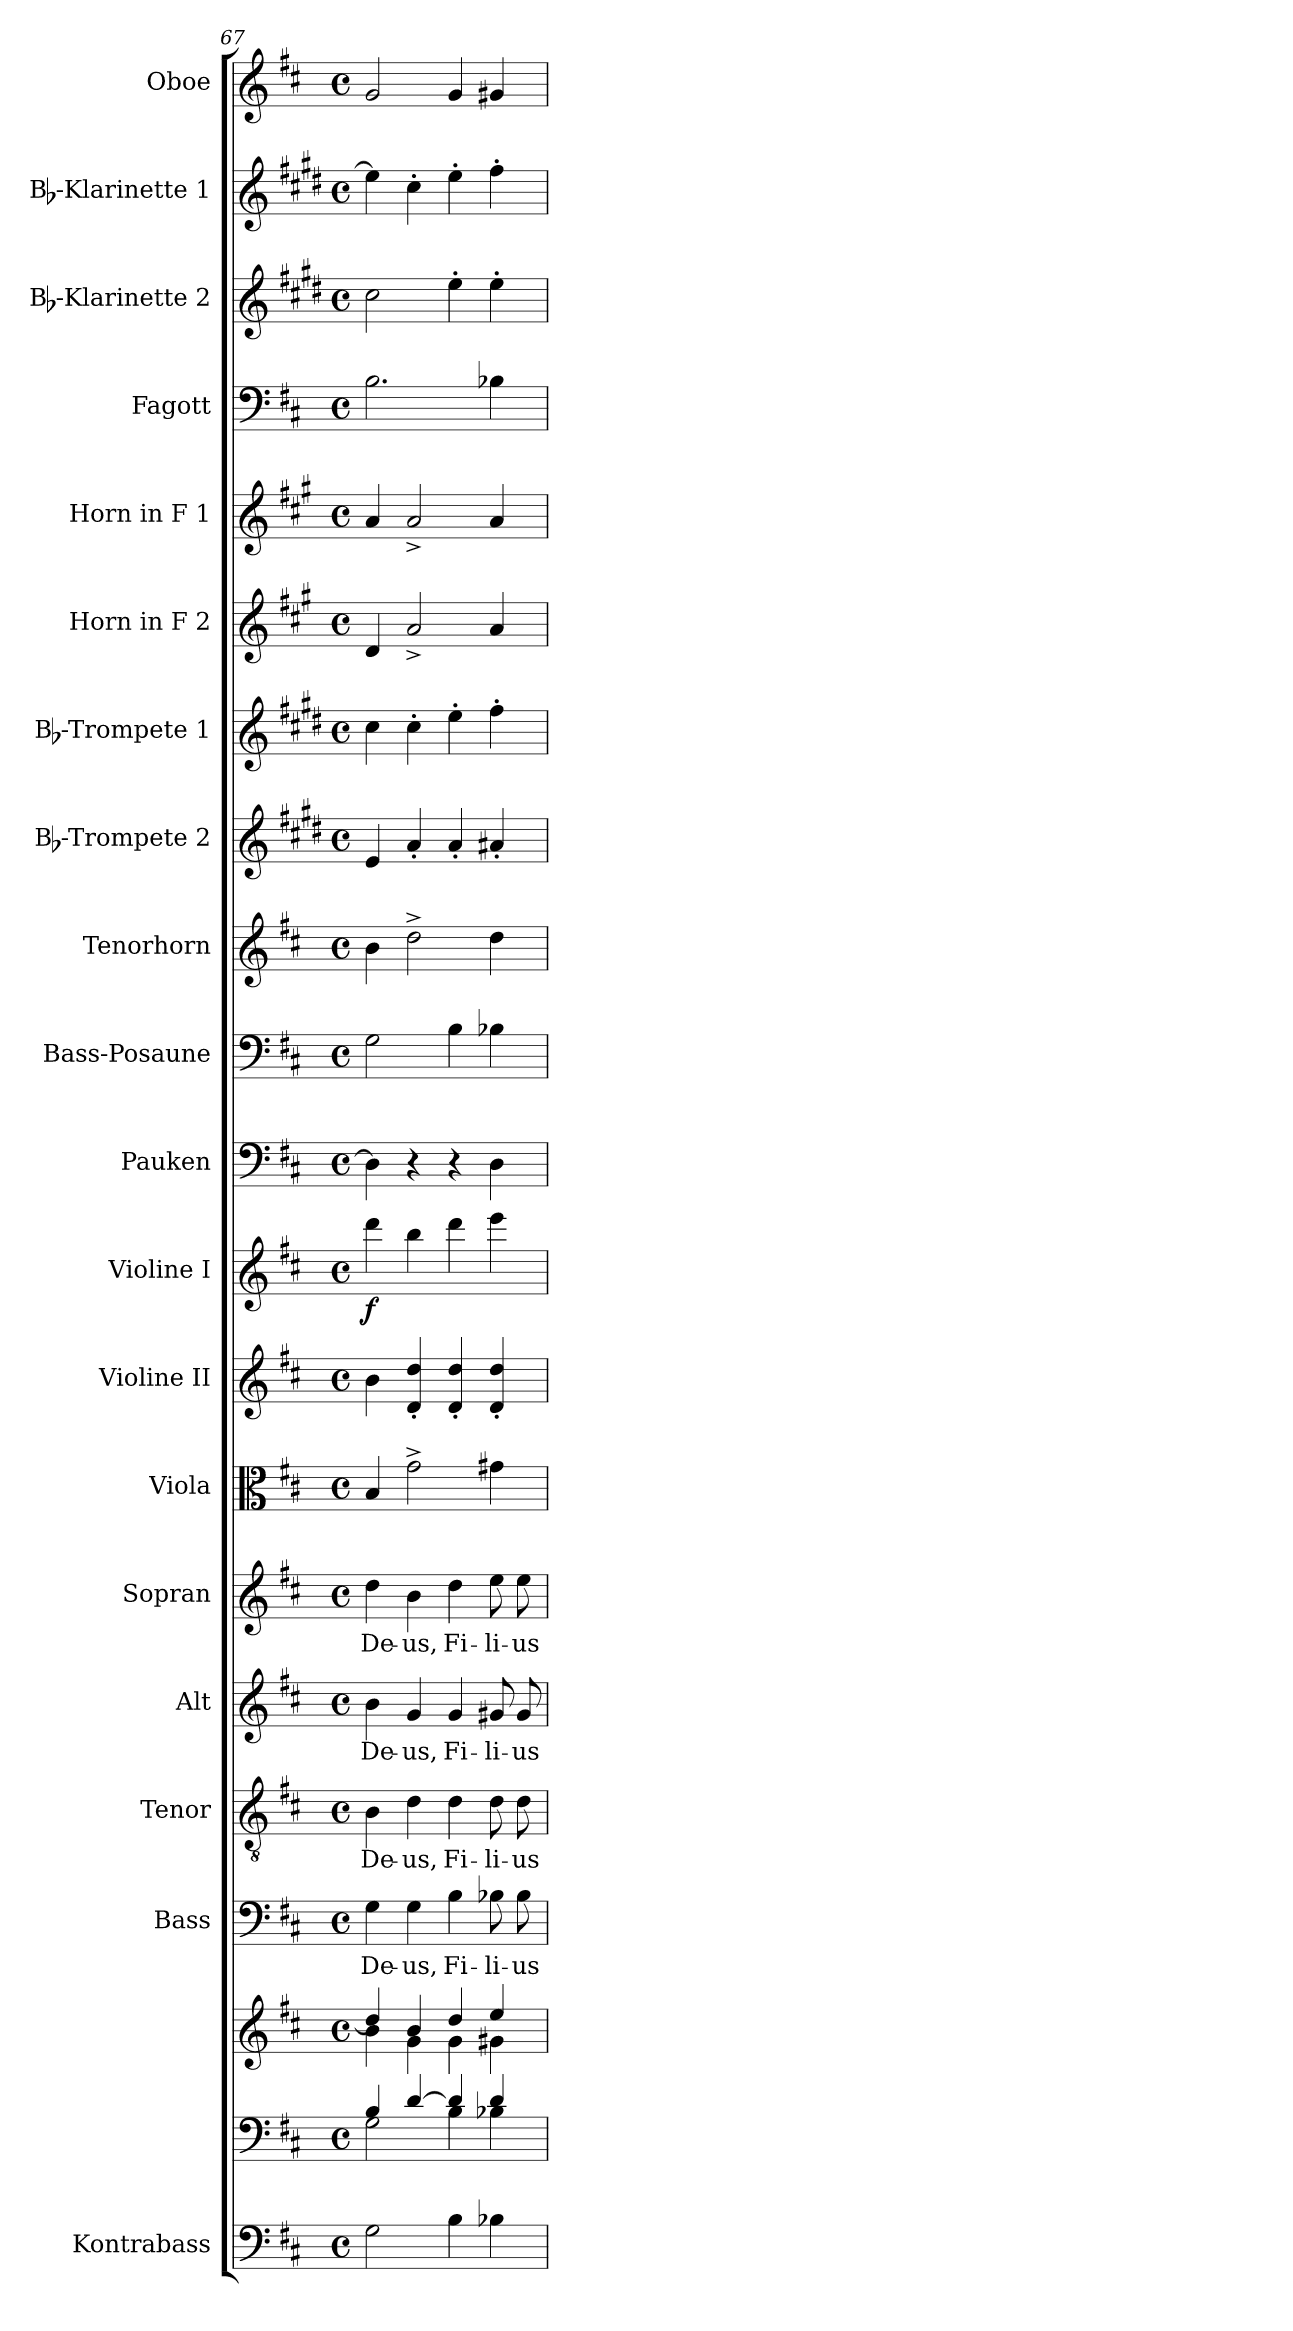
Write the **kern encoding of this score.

**kern	**kern	**kern	**kern	**text	**kern	**text	**kern	**text	**kern	**text	**kern	**kern	**kern	**dynam	**kern	**kern	**kern	**kern	**kern	**kern	**kern	**kern	**kern	**kern	**kern
*part20	*part19	*part19	*part18	*part18	*part17	*part17	*part16	*part16	*part15	*part15	*part14	*part13	*part12	*part12	*part11	*part10	*part9	*part8	*part7	*part6	*part5	*part4	*part3	*part2	*part1
*staff21	*staff20	*staff19	*staff18	*staff18	*staff17	*staff17	*staff16	*staff16	*staff15	*staff15	*staff14	*staff13	*staff12	*staff12	*staff11	*staff10	*staff9	*staff8	*staff7	*staff6	*staff5	*staff4	*staff3	*staff2	*staff1
*I"Kontrabass	*	*	*I"Bass	*	*I"Tenor	*	*I"Alt	*	*I"Sopran	*	*I"Viola	*I"Violine II	*I"Violine I	*	*I"Pauken	*I"Bass-Posaune	*I"Tenorhorn	*I"Bb-Trompete 2	*I"Bb-Trompete 1	*I"Horn in F 2	*I"Horn in F 1	*I"Fagott	*I"Bb-Klarinette 2	*I"Bb-Klarinette 1	*I"Oboe
*I'Kb.	*	*	*I'B.	*	*I'T.	*	*I'A.	*	*I'S.	*	*I'Vla.	*I'Vl. II	*I'Vl. I	*	*I'Pk.	*I'B. Pos.	*I'T. Hrn.	*I'Bb Trp. 2	*I'Bb Trp. 1	*	*	*I'Fg.	*I'Bb Kl. 2	*I'Bb Kl. 1	*I'Ob.
*clefF4	*clefF4	*clefG2	*clefF4	*	*clefGv2	*	*clefG2	*	*clefG2	*	*clefC3	*clefG2	*clefG2	*	*clefF4	*clefF4	*clefG2	*clefG2	*clefG2	*clefG2	*clefG2	*clefF4	*clefG2	*clefG2	*clefG2
*ITrd7c12	*	*	*	*	*	*	*	*	*	*	*	*	*	*	*	*	*ITrd8c14	*ITrd1c2	*ITrd1c2	*ITrd4c7	*ITrd4c7	*	*ITrd1c2	*ITrd1c2	*
*k[f#c#]	*k[f#c#]	*k[f#c#]	*k[f#c#]	*	*k[f#c#]	*	*k[f#c#]	*	*k[f#c#]	*	*k[f#c#]	*k[f#c#]	*k[f#c#]	*	*k[f#c#]	*k[f#c#]	*k[f#c#]	*k[f#c#]	*k[f#c#]	*k[f#c#]	*k[f#c#]	*k[f#c#]	*k[f#c#]	*k[f#c#]	*k[f#c#]
*D:	*D:	*D:	*D:	*	*D:	*	*D:	*	*D:	*	*D:	*D:	*D:	*	*D:	*D:	*D:	*D:	*D:	*D:	*D:	*D:	*D:	*D:	*D:
*M4/4	*M4/4	*M4/4	*M4/4	*	*M4/4	*	*M4/4	*	*M4/4	*	*M4/4	*M4/4	*M4/4	*	*M4/4	*M4/4	*M4/4	*M4/4	*M4/4	*M4/4	*M4/4	*M4/4	*M4/4	*M4/4	*M4/4
*met(c)	*met(c)	*met(c)	*met(c)	*	*met(c)	*	*met(c)	*	*met(c)	*	*met(c)	*met(c)	*met(c)	*	*met(c)	*met(c)	*met(c)	*met(c)	*met(c)	*met(c)	*met(c)	*met(c)	*met(c)	*met(c)	*met(c)
=67	=67	=67	=67	=67	=67	=67	=67	=67	=67	=67	=67	=67	=67	=67	=67	=67	=67	=67	=67	=67	=67	=67	=67	=67	=67
*	*^	*^	*	*	*	*	*	*	*	*	*	*	*	*	*	*	*	*	*	*	*	*	*	*	*
!	!	!	!	!	!	!LO:LY:b	!	!LO:LY:b	!	!LO:LY:b	!	!LO:LY:b	!	!	!	!LO:DY:b	!	!	!	!	!	!	!	!	!	!	!
2GG\	4B/	2G\	4dd/]	4b\	4G\	De-	4B\	De-	4b\	De-	4dd\	De-	4B/	4b\	4ddd\	f	4D\]	2G\	4B\	4d/	4b\	4G/	4d/	2.B\	2b\	4dd\]	2g/
!	!	!	!	!	!	!LO:LY:b	!	!LO:LY:b	!	!LO:LY:b	!	!LO:LY:b	!	!	!	!	!	!	!	!	!	!	!	!	!	!	!
.	[>4d/	.	4b/	4g\	4G\	-us,	4d\	-us,	4g/	-us,	4b\	-us,	2g^>\	4d/'< 4dd/'<	4bb\	.	4r	.	2d^>\	4g'</	4b'>\	2d^</	2d^</	.	.	4b'>\	.
!	!	!	!	!	!	!LO:LY:b	!	!LO:LY:b	!	!LO:LY:b	!	!LO:LY:b	!	!	!	!	!	!	!	!	!	!	!	!	!	!	!
4BB\	4d/]	4B\	4dd/	4g\	4B\	Fi-	4d\	Fi-	4g/	Fi-	4dd\	Fi-	.	4d/'< 4dd/'<	4ddd\	.	4r	4B\	.	4g'</	4dd'>\	.	.	.	4dd'>\	4dd'>\	4g/
!	!	!	!	!	!	!LO:LY:b	!	!LO:LY:b	!	!LO:LY:b	!	!LO:LY:b	!	!	!	!	!	!	!	!	!	!	!	!	!	!	!
4BB-X\	4d/	4B-X\	4ee/	4g#X\	8B-X\	-li-	8d\	-li-	8g#X/	-li-	8ee\	-li-	4g#X\	4d/'< 4dd/'<	4eee\	.	4D\	4B-X\	4d\	4g#X'</	4ee'>\	4d/	4d/	4B-X\	4dd'>\	4ee'>\	4g#X/
!	!	!	!	!	!	!LO:LY:b	!	!LO:LY:b	!	!LO:LY:b	!	!LO:LY:b	!	!	!	!	!	!	!	!	!	!	!	!	!	!	!
.	.	.	.	.	8B-\	-us	8d\	-us	8g#/	-us	8ee\	-us	.	.	.	.	.	.	.	.	.	.	.	.	.	.	.
*	*v	*v	*	*	*	*	*	*	*	*	*	*	*	*	*	*	*	*	*	*	*	*	*	*	*	*	*
*	*	*v	*v	*	*	*	*	*	*	*	*	*	*	*	*	*	*	*	*	*	*	*	*	*	*	*
=	=	=	=	=	=	=	=	=	=	=	=	=	=	=	=	=	=	=	=	=	=	=	=	=	=
*-	*-	*-	*-	*-	*-	*-	*-	*-	*-	*-	*-	*-	*-	*-	*-	*-	*-	*-	*-	*-	*-	*-	*-	*-	*-
